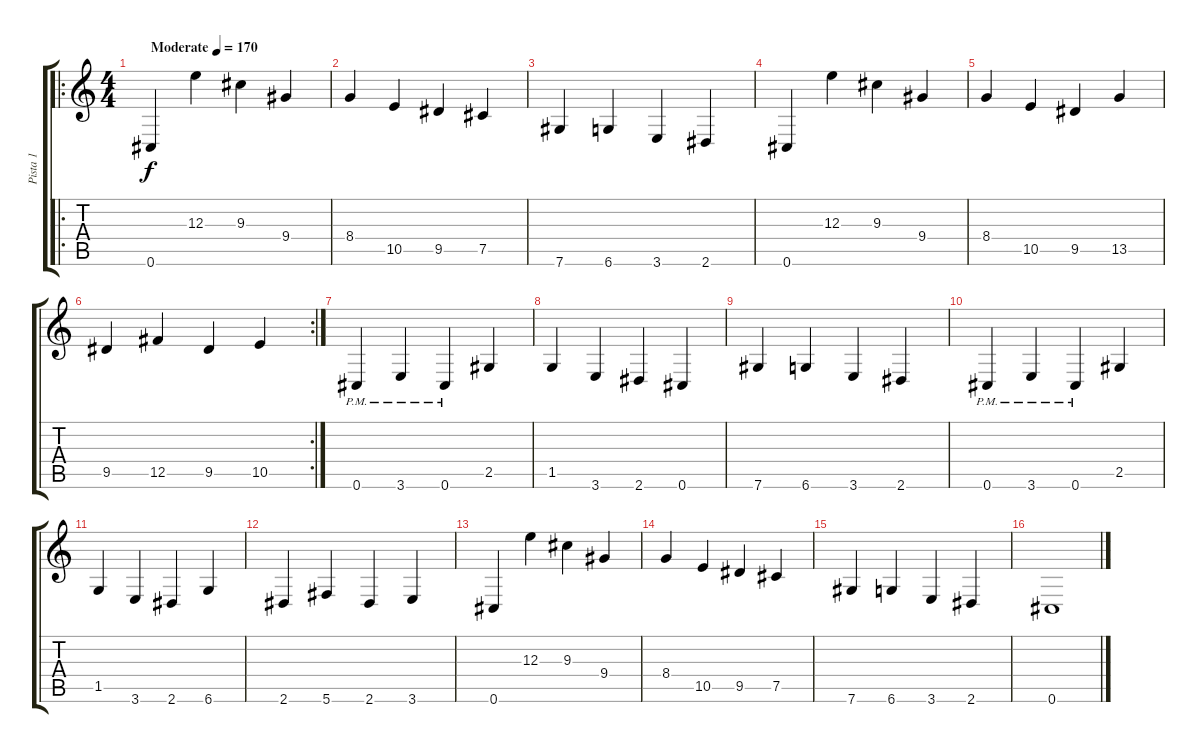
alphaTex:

\track ("Pista 1" "Pista 1") {instrument distortionguitar}
\staff {score tabs}
\tuning (Db4 Ab3 E3 B2 Gb2 Db2) {hide}
\ro
\ts (4 4)
\tempo (170 "Moderate")
\clef g2
\ks c
0.6.4{dy f instrument distortionguitar} 12.3.4 9.3.4 9.4.4 |
8.4.4 10.5.4 9.5.4 7.5.4 |
7.6.4 6.6.4 3.6.4 2.6.4 |
0.6.4 12.3.4 9.3.4 9.4.4 |
8.4.4 10.5.4 9.5.4 13.5.4 |
\rc 2
9.5.4 12.5.4 9.5.4 10.5.4 |
0.6{pm}.4 3.6{pm}.4 0.6{pm}.4 2.5.4 |
1.5.4 3.6.4 2.6.4 0.6.4 |
7.6.4 6.6.4 3.6.4 2.6.4 |
0.6{pm}.4 3.6{pm}.4 0.6{pm}.4 2.5.4 |
1.5.4 3.6.4 2.6.4 6.6.4 |
2.6.4 5.6.4 2.6.4 3.6.4 |
0.6.4 12.3.4 9.3.4 9.4.4 |
8.4.4 10.5.4 9.5.4 7.5.4 |
7.6.4 6.6.4 3.6.4 2.6.4 |
0.6.1
